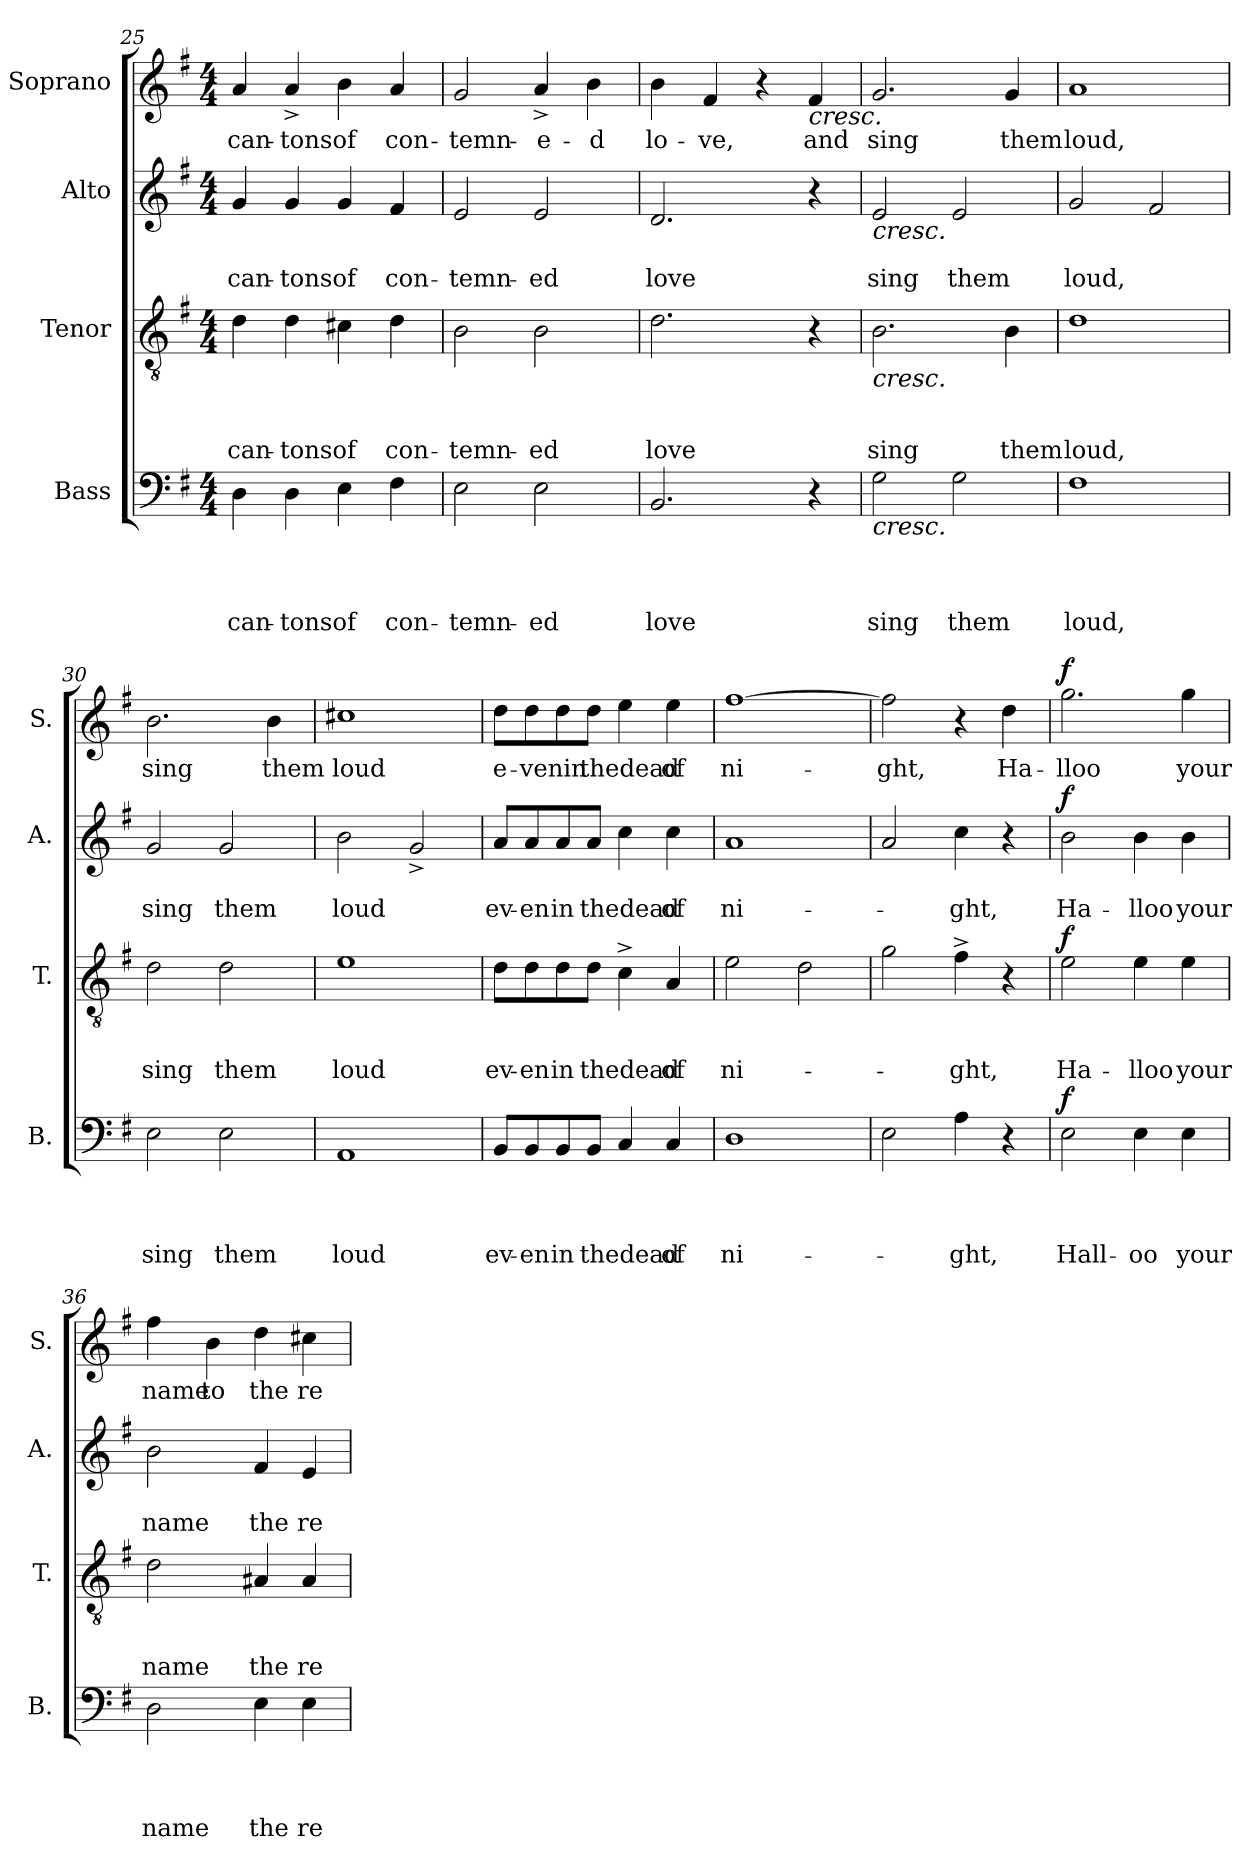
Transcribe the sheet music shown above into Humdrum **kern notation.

**kern	**text	**text	**text	**text	**dynam	**kern	**text	**text	**text	**dynam	**kern	**text	**text	**dynam	**kern	**text	**dynam
*part4	*part4	*part4	*part4	*part4	*part4	*part3	*part3	*part3	*part3	*part3	*part2	*part2	*part2	*part2	*part1	*part1	*part1
*staff4	*staff4	*staff4	*staff4	*staff4	*staff4	*staff3	*staff3	*staff3	*staff3	*staff3	*staff2	*staff2	*staff2	*staff2	*staff1	*staff1	*staff1
*I"Bass	*	*	*	*	*	*I"Tenor	*	*	*	*	*I"Alto	*	*	*	*I"Soprano	*	*
*I'B.	*	*	*	*	*	*I'T.	*	*	*	*	*I'A.	*	*	*	*I'S.	*	*
*clefF4	*	*	*	*	*	*clefGv2	*	*	*	*	*clefG2	*	*	*	*clefG2	*	*
*k[f#]	*	*	*	*	*	*k[f#]	*	*	*	*	*k[f#]	*	*	*	*k[f#]	*	*
*G:	*	*	*	*	*	*G:	*	*	*	*	*G:	*	*	*	*G:	*	*
*M4/4	*	*	*	*	*	*M4/4	*	*	*	*	*M4/4	*	*	*	*M4/4	*	*
=25	=25	=25	=25	=25	=25	=25	=25	=25	=25	=25	=25	=25	=25	=25	=25	=25	=25
!	!	!	!	!LO:LY:b	!	!	!	!	!LO:LY:b	!	!	!	!LO:LY:b	!	!	!LO:LY:b	!
4D\	.	.	.	can-	.	4d\	.	.	can-	.	4g/	.	can-	.	4a/	can-	.
!	!	!	!	!LO:LY:b	!	!	!	!	!LO:LY:b	!	!	!	!LO:LY:b	!	!	!LO:LY:b	!
4D\	.	.	.	-tons	.	4d\	.	.	-tons	.	4g/	.	-tons	.	4a^</	-tons	.
!	!	!	!	!LO:LY:b	!	!	!	!	!LO:LY:b	!	!	!	!LO:LY:b	!	!	!LO:LY:b	!
4E\	.	.	.	of	.	4c#X\	.	.	of	.	4g/	.	of	.	4b\	of	.
!	!	!	!	!LO:LY:b	!	!	!	!	!LO:LY:b	!	!	!	!LO:LY:b	!	!	!LO:LY:b	!
4F#\	.	.	.	con-	.	4d\	.	.	con-	.	4f#/	.	con-	.	4a/	con-	.
=26	=26	=26	=26	=26	=26	=26	=26	=26	=26	=26	=26	=26	=26	=26	=26	=26	=26
!	!	!	!	!LO:LY:b	!	!	!	!	!LO:LY:b	!	!	!	!LO:LY:b	!	!	!LO:LY:b	!
2E\	.	.	.	-temn-	.	2B\	.	.	-temn-	.	2e/	.	-temn-	.	2g/	-temn-	.
!	!	!	!	!LO:LY:b	!	!	!	!	!LO:LY:b	!	!	!	!LO:LY:b	!	!	!LO:LY:b	!
2E\	.	.	.	-ed	.	2B\	.	.	-ed	.	2e/	.	-ed	.	4a^</	-e-	.
!	!	!	!	!	!	!	!	!	!	!	!	!	!	!	!	!LO:LY:b	!
.	.	.	.	.	.	.	.	.	.	.	.	.	.	.	4b\	-d	.
!!LO:PB:g=z
=27	=27	=27	=27	=27	=27	=27	=27	=27	=27	=27	=27	=27	=27	=27	=27	=27	=27
!	!	!	!	!LO:LY:b	!	!	!	!	!LO:LY:b	!	!	!	!LO:LY:b	!	!	!LO:LY:b	!
2.BB/	.	.	.	love	.	2.d\	.	.	love	.	2.d/	.	love	.	4b\	lo-	.
!	!	!	!	!	!	!	!	!	!	!	!	!	!	!	!	!LO:LY:b	!
.	.	.	.	.	.	.	.	.	.	.	.	.	.	.	4f#/	-ve,	.
.	.	.	.	.	.	.	.	.	.	.	.	.	.	.	4r	.	.
!	!	!	!	!	!	!	!	!	!	!	!	!	!	!	!LO:TX:b:i:t=cresc.	!	!
!	!	!	!	!	!	!	!	!	!	!	!	!	!	!	!	!LO:LY:b	!
4r	.	.	.	.	.	4r	.	.	.	.	4r	.	.	.	4f#/	and	.
=28	=28	=28	=28	=28	=28	=28	=28	=28	=28	=28	=28	=28	=28	=28	=28	=28	=28
!	!	!	!	!	!	!	!	!	!	!	!LO:TX:b:i:t=cresc.	!	!	!	!	!	!
!	!	!	!	!	!	!LO:TX:b:i:t=cresc.	!	!	!	!	!	!	!	!	!	!	!
!LO:TX:b:i:t=cresc.	!	!	!	!	!	!	!	!	!	!	!	!	!	!	!	!	!
!	!	!	!	!LO:LY:b	!	!	!	!	!LO:LY:b	!	!	!	!LO:LY:b	!	!	!LO:LY:b	!
2G\	.	.	.	sing	.	2.B\	.	.	sing	.	2e/	.	sing	.	2.g/	sing	.
!	!	!	!	!LO:LY:b	!	!	!	!	!	!	!	!	!LO:LY:b	!	!	!	!
2G\	.	.	.	them	.	.	.	.	.	.	2e/	.	them	.	.	.	.
!	!	!	!	!	!	!	!	!	!LO:LY:b	!	!	!	!	!	!	!LO:LY:b	!
.	.	.	.	.	.	4B\	.	.	them	.	.	.	.	.	4g/	them	.
=29	=29	=29	=29	=29	=29	=29	=29	=29	=29	=29	=29	=29	=29	=29	=29	=29	=29
!	!	!	!	!LO:LY:b	!	!	!	!	!LO:LY:b	!	!	!	!LO:LY:b	!	!	!LO:LY:b	!
1F#	.	.	.	loud,	.	1d	.	.	loud,	.	2g/	.	loud,	.	1a	loud,	.
.	.	.	.	.	.	.	.	.	.	.	2f#/	.	.	.	.	.	.
=30	=30	=30	=30	=30	=30	=30	=30	=30	=30	=30	=30	=30	=30	=30	=30	=30	=30
!	!	!	!	!LO:LY:b	!	!	!	!	!LO:LY:b	!	!	!	!LO:LY:b	!	!	!LO:LY:b	!
2E\	.	.	.	sing	.	2d\	.	.	sing	.	2g/	.	sing	.	2.b\	sing	.
!	!	!	!	!LO:LY:b	!	!	!	!	!LO:LY:b	!	!	!	!LO:LY:b	!	!	!	!
2E\	.	.	.	them	.	2d\	.	.	them	.	2g/	.	them	.	.	.	.
!	!	!	!	!	!	!	!	!	!	!	!	!	!	!	!	!LO:LY:b	!
.	.	.	.	.	.	.	.	.	.	.	.	.	.	.	4b\	them	.
=31	=31	=31	=31	=31	=31	=31	=31	=31	=31	=31	=31	=31	=31	=31	=31	=31	=31
!	!	!	!	!LO:LY:b	!	!	!	!	!LO:LY:b	!	!	!	!LO:LY:b	!	!	!LO:LY:b	!
1AA	.	.	.	loud	.	1e	.	.	loud	.	2b\	.	loud	.	1cc#X	loud	.
.	.	.	.	.	.	.	.	.	.	.	2g^</	.	.	.	.	.	.
=32	=32	=32	=32	=32	=32	=32	=32	=32	=32	=32	=32	=32	=32	=32	=32	=32	=32
!	!	!	!	!LO:LY:b	!	!	!	!	!LO:LY:b	!	!	!	!LO:LY:b	!	!	!LO:LY:b	!
8BB/L	.	.	.	ev-	.	8d\L	.	.	ev-	.	8a/L	.	ev-	.	8dd\L	e-	.
!	!	!	!	!LO:LY:b	!	!	!	!	!LO:LY:b	!	!	!	!LO:LY:b	!	!	!LO:LY:b	!
8BB/	.	.	.	-en	.	8d\	.	.	-en	.	8a/	.	-en	.	8dd\	-venin	.
!	!	!	!	!LO:LY:b	!	!	!	!	!LO:LY:b	!	!	!	!LO:LY:b	!	!	!	!
8BB/	.	.	.	in	.	8d\	.	.	in	.	8a/	.	in	.	8dd\	.	.
!	!	!	!	!LO:LY:b	!	!	!	!	!LO:LY:b	!	!	!	!LO:LY:b	!	!	!LO:LY:b	!
8BB/J	.	.	.	thedead	.	8d\J	.	.	thedead	.	8a/J	.	thedead	.	8dd\J	thedead	.
4C/	.	.	.	.	.	4c^>\	.	.	.	.	4cc\	.	.	.	4ee\	.	.
!	!	!	!	!LO:LY:b	!	!	!	!	!LO:LY:b	!	!	!	!LO:LY:b	!	!	!LO:LY:b	!
4C/	.	.	.	of	.	4A/	.	.	of	.	4cc\	.	of	.	4ee\	of	.
=33	=33	=33	=33	=33	=33	=33	=33	=33	=33	=33	=33	=33	=33	=33	=33	=33	=33
!	!	!	!	!LO:LY:b	!	!	!	!	!LO:LY:b	!	!	!	!LO:LY:b	!	!	!LO:LY:b	!
1D	.	.	.	ni-	.	2e\	.	.	ni-	.	1a	.	ni-	.	[>1ff#	ni-	.
.	.	.	.	.	.	2d\	.	.	.	.	.	.	.	.	.	.	.
=34	=34	=34	=34	=34	=34	=34	=34	=34	=34	=34	=34	=34	=34	=34	=34	=34	=34
!	!	!	!	!	!	!	!	!	!	!	!	!	!	!	!	!LO:LY:b	!
2E\	.	.	.	.	.	2g\	.	.	.	.	2a/	.	.	.	2ff#\]	-ght,	.
!	!	!	!	!LO:LY:b	!	!	!	!	!LO:LY:b	!	!	!	!LO:LY:b	!	!	!	!
4A\	.	.	.	-ght,	.	4f#^>\	.	.	-ght,	.	4cc\	.	-ght,	.	4r	.	.
!	!	!	!	!	!	!	!	!	!	!	!	!	!	!	!	!LO:LY:b	!
4r	.	.	.	.	.	4r	.	.	.	.	4r	.	.	.	4dd\	Ha-	.
!!LO:LB:g=z
=35	=35	=35	=35	=35	=35	=35	=35	=35	=35	=35	=35	=35	=35	=35	=35	=35	=35
!	!	!	!	!LO:LY:b	!LO:DY:b	!	!	!	!LO:LY:b	!LO:DY:b	!	!	!LO:LY:b	!LO:DY:b	!	!LO:LY:b	!LO:DY:b
2E\	.	.	.	Hall-	f	2e\	.	.	Ha-	f	2b\	.	Ha-	f	2.gg\	-lloo	f
!	!	!	!	!LO:LY:b	!	!	!	!	!LO:LY:b	!	!	!	!LO:LY:b	!	!	!	!
4E\	.	.	.	-oo	.	4e\	.	.	-lloo	.	4b\	.	-lloo	.	.	.	.
!	!	!	!	!LO:LY:b	!	!	!	!	!LO:LY:b	!	!	!	!LO:LY:b	!	!	!LO:LY:b	!
4E\	.	.	.	your	.	4e\	.	.	your	.	4b\	.	your	.	4gg\	your	.
=36	=36	=36	=36	=36	=36	=36	=36	=36	=36	=36	=36	=36	=36	=36	=36	=36	=36
!	!	!	!	!LO:LY:b	!	!	!	!	!LO:LY:b	!	!	!	!LO:LY:b	!	!	!LO:LY:b	!
2D\	.	.	.	name	.	2d\	.	.	name	.	2b\	.	name	.	4ff#\	name	.
!	!	!	!	!	!	!	!	!	!	!	!	!	!	!	!	!LO:LY:b	!
.	.	.	.	.	.	.	.	.	.	.	.	.	.	.	4b\	to	.
!	!	!	!	!LO:LY:b	!	!	!	!	!LO:LY:b	!	!	!	!LO:LY:b	!	!	!LO:LY:b	!
4E\	.	.	.	the	.	4A#X/	.	.	the	.	4f#/	.	the	.	4dd\	the	.
!	!	!	!	!LO:LY:b	!	!	!	!	!LO:LY:b	!	!	!	!LO:LY:b	!	!	!LO:LY:b	!
4E\	.	.	.	re-	.	4A#/	.	.	re-	.	4e/	.	re-	.	4cc#X\	re-	.
=	=	=	=	=	=	=	=	=	=	=	=	=	=	=	=	=	=
*-	*-	*-	*-	*-	*-	*-	*-	*-	*-	*-	*-	*-	*-	*-	*-	*-	*-
